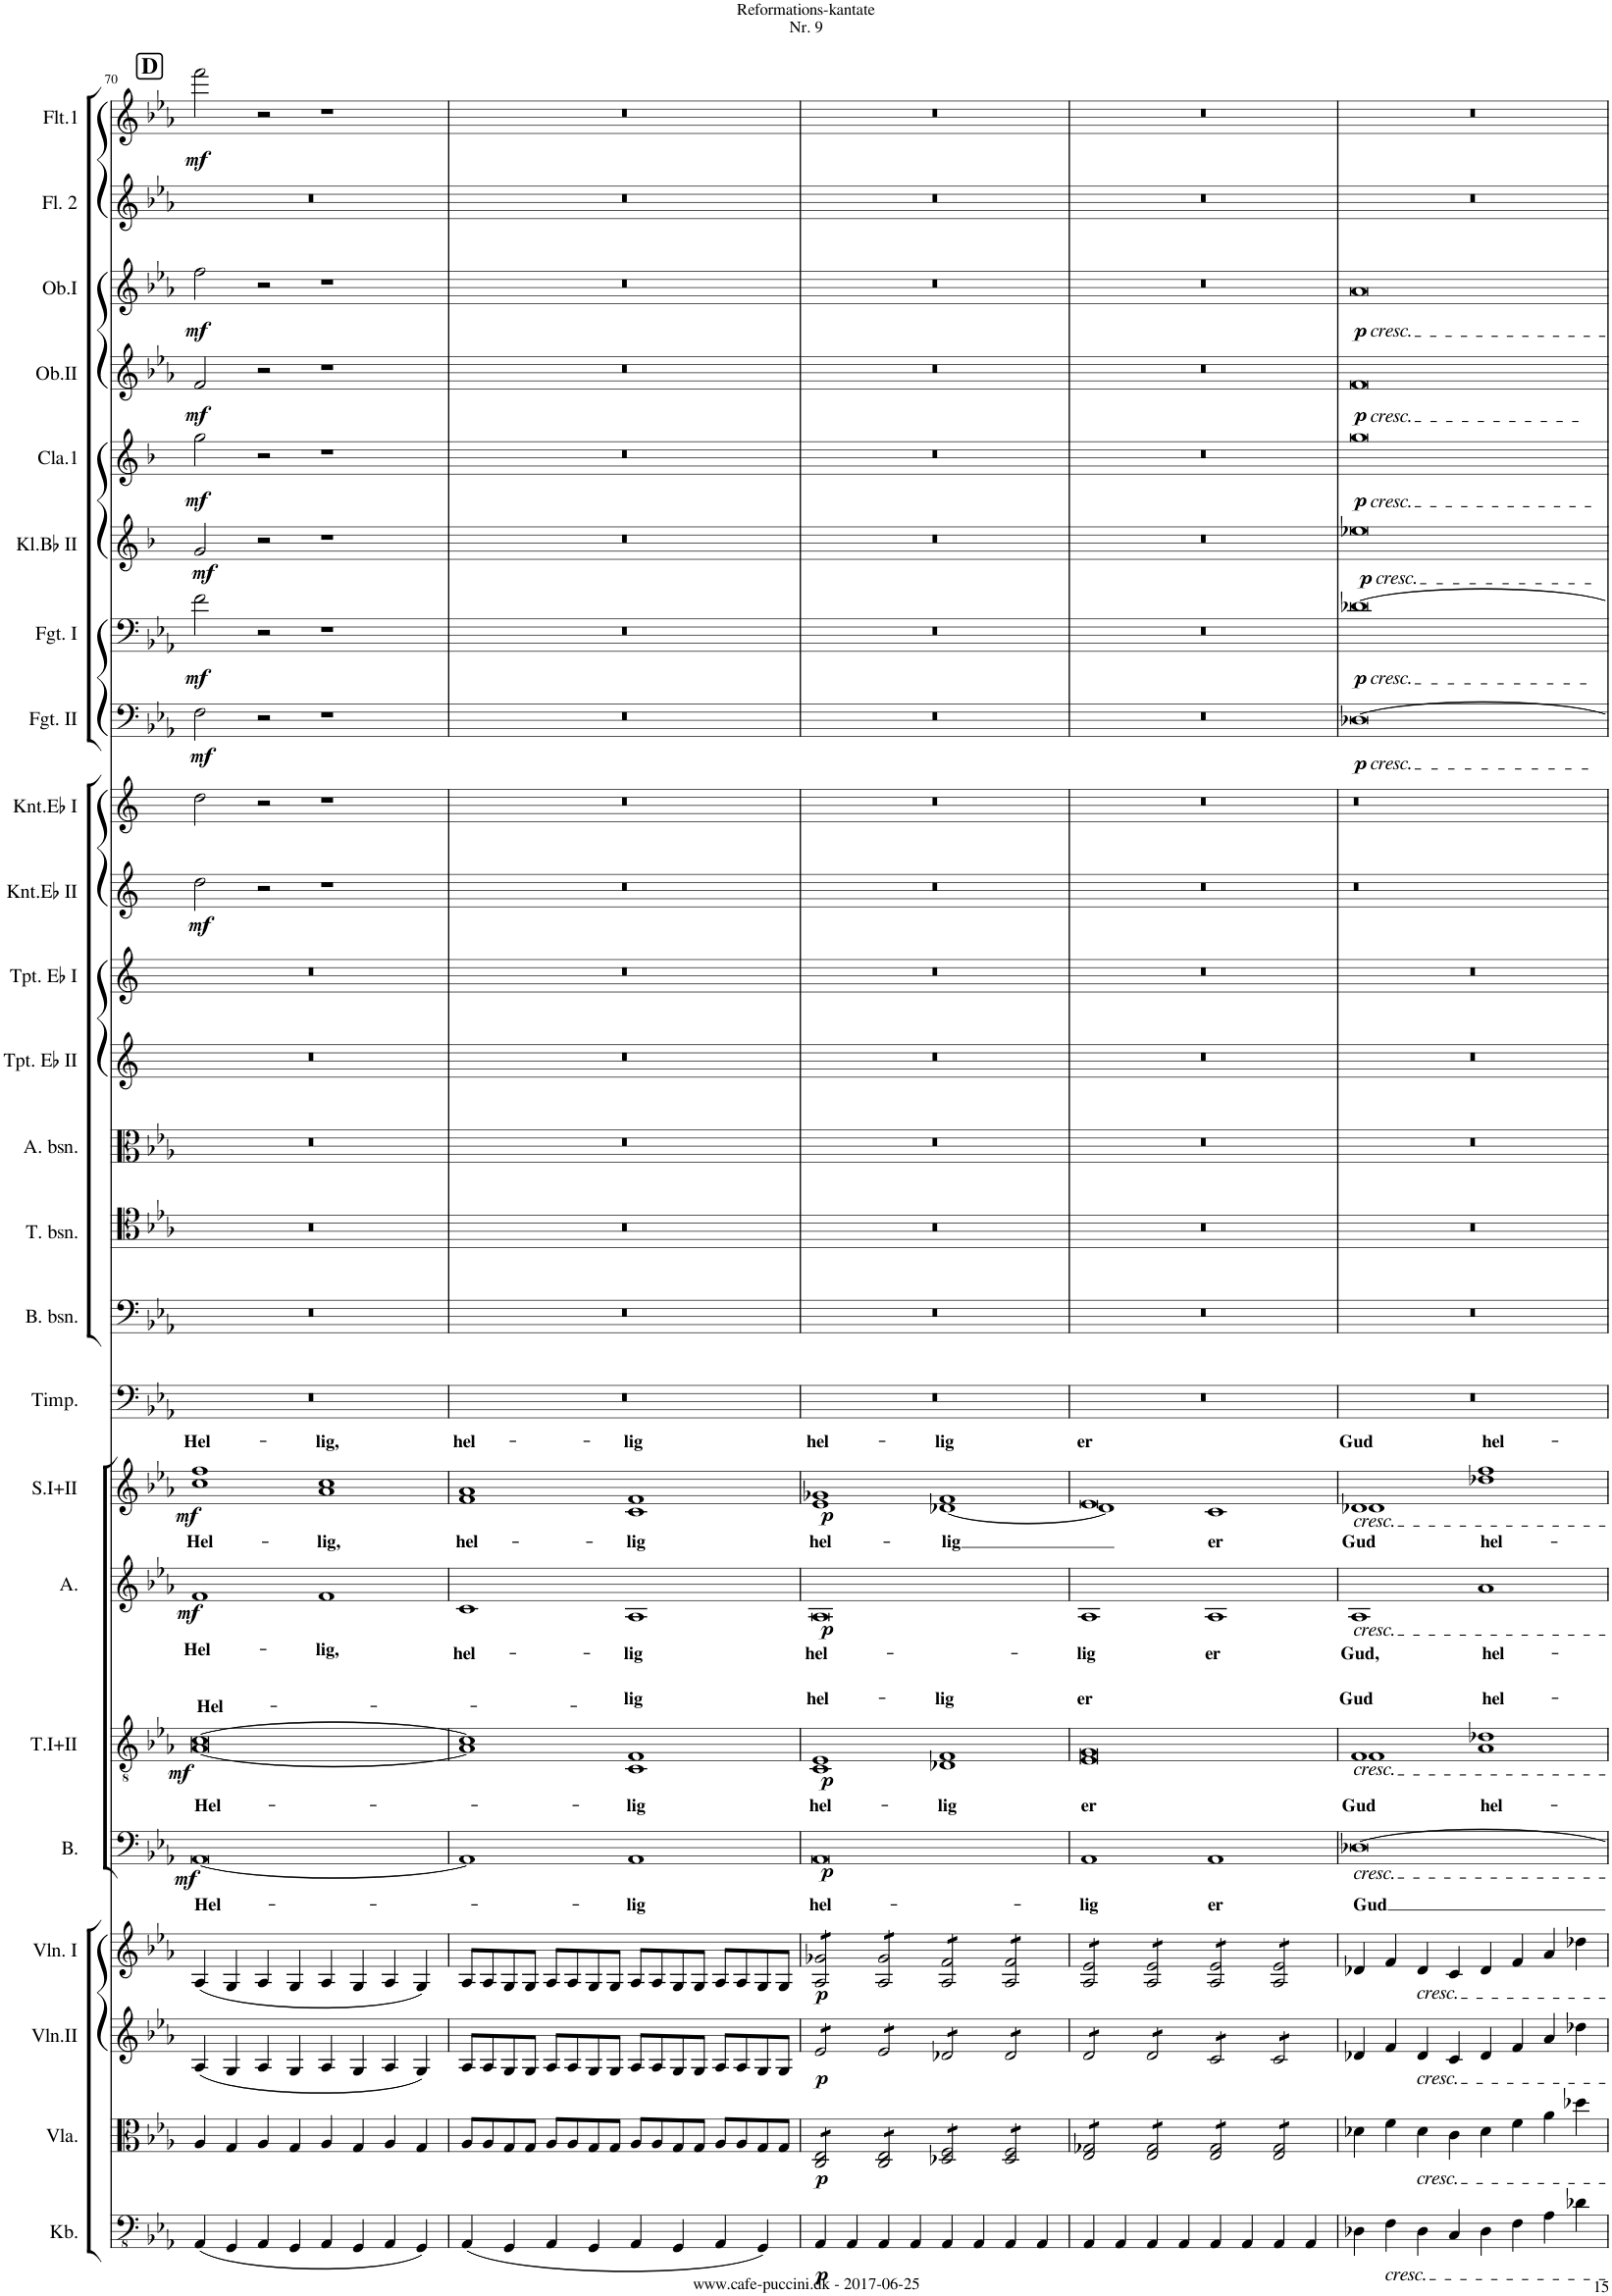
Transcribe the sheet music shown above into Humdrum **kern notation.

**kern	**dynam	**kern	**dynam	**kern	**dynam	**kern	**dynam	**kern	**text	**dynam	**kern	**text	**dynam	**kern	**text	**dynam	**kern	**text	**dynam	**kern	**kern	**kern	**kern	**kern	**kern	**kern	**dynam	**kern	**kern	**dynam	**kern	**dynam	**kern	**dynam	**kern	**dynam	**kern	**dynam	**kern	**dynam	**kern	**kern	**dynam
*part24	*part24	*part23	*part23	*part22	*part22	*part21	*part21	*part20	*part20	*part20	*part19	*part19	*part19	*part18	*part18	*part18	*part17	*part17	*part17	*part16	*part15	*part14	*part13	*part12	*part11	*part10	*part10	*part9	*part8	*part8	*part7	*part7	*part6	*part6	*part5	*part5	*part4	*part4	*part3	*part3	*part2	*part1	*part1
*staff24	*staff24	*staff23	*staff23	*staff22	*staff22	*staff21	*staff21	*staff20	*staff20	*staff20	*staff19	*staff19	*staff19	*staff18	*staff18	*staff18	*staff17	*staff17	*staff17	*staff16	*staff15	*staff14	*staff13	*staff12	*staff11	*staff10	*staff10	*staff9	*staff8	*staff8	*staff7	*staff7	*staff6	*staff6	*staff5	*staff5	*staff4	*staff4	*staff3	*staff3	*staff2	*staff1	*staff1
*I"Kontrabas	*	*I"Viola	*	*I"Violin II	*	*I"Violin I	*	*I"Bas	*	*	*I"Tenor I+II	*	*	*I"Alt	*	*	*I"Sopran I+II	*	*	*I"Timpani	*I"Basbasun	*I"Tenorbasun	*I"Altbasun	*I"Trompet i Eb II	*I"Trompet i Eb I	*I"Kornet i Eb II	*	*I"Kornet i Eb I	*I"Fagot II	*	*I"Fagot I	*	*I"Klarinet i Bb II	*	*I"Clarinetto 1 (Bb)	*	*I"Obo II	*	*I"Obo I	*	*I"Flauto 2	*I"Flauto 1	*
*I'Kb.	*	*I'Vla.	*	*I'Vln.II	*	*I'Vln. I	*	*I'B.	*	*	*I'T.I+II	*	*	*I'A.	*	*	*I'S.I+II	*	*	*I'Timp.	*I'B. bsn.	*I'T. bsn.	*I'A. bsn.	*I'Tpt. Eb II	*I'Tpt. Eb I	*I'Knt.Eb II	*	*I'Knt.Eb I	*I'Fgt. II	*	*I'Fgt. I	*	*I'Kl.Bb II	*	*I'Cla.1	*	*I'Ob.II	*	*I'Ob.I	*	*I'Fl. 2	*I'Flt.1	*
!!LO:PB:g=z
*clefFv4	*	*clefC3	*	*clefG2	*	*clefG2	*	*clefF4	*	*	*clefGv2	*	*	*clefG2	*	*	*clefG2	*	*	*clefF4	*clefF4	*clefC4	*clefC3	*clefG2	*clefG2	*clefG2	*	*clefG2	*clefF4	*	*clefF4	*	*clefG2	*	*clefG2	*	*clefG2	*	*clefG2	*	*clefG2	*clefG2	*
*Trd7c12	*	*	*	*	*	*	*	*	*	*	*	*	*	*	*	*	*	*	*	*	*	*	*	*Trd-2c-3	*Trd-2c-3	*Trd-2c-3	*	*Trd-2c-3	*	*	*	*	*Trd1c2	*	*Trd1c2	*	*	*	*	*	*	*	*
*k[b-e-a-]	*	*k[b-e-a-]	*	*k[b-e-a-]	*	*k[b-e-a-]	*	*k[b-e-a-]	*	*	*k[b-e-a-]	*	*	*k[b-e-a-]	*	*	*k[b-e-a-]	*	*	*k[b-e-a-]	*k[b-e-a-]	*k[b-e-a-]	*k[b-e-a-]	*k[]	*k[]	*k[]	*	*k[]	*k[b-e-a-]	*	*k[b-e-a-]	*	*k[b-]	*	*k[b-]	*	*k[b-e-a-]	*	*k[b-e-a-]	*	*k[b-e-a-]	*k[b-e-a-]	*
*M8/4	*	*M8/4	*	*M8/4	*	*M8/4	*	*M8/4	*	*	*M8/4	*	*	*M8/4	*	*	*M8/4	*	*	*M8/4	*M8/4	*M8/4	*M8/4	*M8/4	*M8/4	*M8/4	*	*M8/4	*M8/4	*	*M8/4	*	*M8/4	*	*M8/4	*	*M8/4	*	*M8/4	*	*M8/4	*M8/4	*
*met(c|)	*	*met(c|)	*	*met(c|)	*	*met(c|)	*	*met(c|)	*	*	*met(c|)	*	*	*met(c|)	*	*	*met(c|)	*	*	*met(c|)	*met(c|)	*met(c|)	*met(c|)	*met(c|)	*met(c|)	*met(c|)	*	*met(c|)	*met(c|)	*	*met(c|)	*	*met(c|)	*	*met(c|)	*	*met(c|)	*	*met(c|)	*	*met(c|)	*met(c|)	*
!!LO:REH:place=s1:a:B:cj:fs=14:t=D
=70	=70	=70	=70	=70	=70	=70	=70	=70	=70	=70	=70	=70	=70	=70	=70	=70	=70	=70	=70	=70	=70	=70	=70	=70	=70	=70	=70	=70	=70	=70	=70	=70	=70	=70	=70	=70	=70	=70	=70	=70	=70	=70	=70
!	!	!	!	!	!	!	!	!	!LO:LY:b	!	!	!LO:LY:a	!	!	!	!	!	!	!	!	!	!	!	!	!	!	!	!	!	!	!	!	!	!	!	!	!	!	!	!	!	!	!
*	*	*	*	*	*	*	*	*	*	*	*^	*	*	*	*	*	*	*	*	*	*	*	*	*	*	*	*	*	*	*	*	*	*	*	*	*	*	*	*	*	*	*	*
!	!	!	!	!	!	!	!	!	!	!	!	!	!LO:LY:b	!	!	!LO:LY:b	!	!	!LO:LY:a	!	!	!	!	!	!	!	!	!	!	!	!	!	!	!	!	!	!	!	!	!	!	!	!	!
*	*	*	*	*	*	*	*	*	*	*	*	*	*	*	*	*	*	*^	*	*	*	*	*	*	*	*	*	*	*	*	*	*	*	*	*	*	*	*	*	*	*	*	*	*
!	!	!	!	!	!	!	!	!	!	!LO:DY:b	!	!	!	!LO:DY:b	!	!	!LO:DY:b	!	!	!LO:LY:b	!LO:DY:b	!	!	!	!	!	!	!	!LO:DY:b	!	!	!LO:DY:b	!	!LO:DY:b	!	!LO:DY:b	!	!LO:DY:b	!	!LO:DY:b	!	!LO:DY:b	!	!	!LO:DY:b
(4AAA-/	.	4A-/	.	(4A-/	.	(4A-/	.	[0AA-	Hel-	mf	[0c	[0A-	Hel-	mf	1f	Hel-	mf	1ff	1cc	Hel-	mf	0r	0r	0r	0r	0r	0r	2dd\	mf	2dd\	2F\	mf	2f\	mf	2g/	mf	2gg\	mf	2f/	mf	2ff\	mf	0r	2fff\	mf
4GGG/	.	4G/	.	4G/	.	4G/	.	.	.	.	.	.	.	.	.	.	.	.	.	.	.	.	.	.	.	.	.	.	.	.	.	.	.	.	.	.	.	.	.	.	.	.	.	.	.
4AAA-/	.	4A-/	.	4A-/	.	4A-/	.	.	.	.	.	.	.	.	.	.	.	.	.	.	.	.	.	.	.	.	.	2r	.	2r	2r	.	2r	.	2r	.	2r	.	2r	.	2r	.	.	2r	.
4GGG/	.	4G/	.	4G/	.	4G/	.	.	.	.	.	.	.	.	.	.	.	.	.	.	.	.	.	.	.	.	.	.	.	.	.	.	.	.	.	.	.	.	.	.	.	.	.	.	.
!	!	!	!	!	!	!	!	!	!	!	!	!	!	!	!	!LO:LY:b	!	!	!	!LO:LY:a	!	!	!	!	!	!	!	!	!	!	!	!	!	!	!	!	!	!	!	!	!	!	!	!	!
!	!	!	!	!	!	!	!	!	!	!	!	!	!	!	!	!	!	!	!	!LO:LY:b	!	!	!	!	!	!	!	!	!	!	!	!	!	!	!	!	!	!	!	!	!	!	!	!	!
4AAA-/	.	4A-/	.	4A-/	.	4A-/	.	.	.	.	.	.	.	.	1f	-lig,	.	1cc	1a-	-lig,	.	.	.	.	.	.	.	1r	.	1r	1r	.	1r	.	1r	.	1r	.	1r	.	1r	.	.	1r	.
4GGG/	.	4G/	.	4G/	.	4G/	.	.	.	.	.	.	.	.	.	.	.	.	.	.	.	.	.	.	.	.	.	.	.	.	.	.	.	.	.	.	.	.	.	.	.	.	.	.	.
4AAA-/	.	4A-/	.	4A-/	.	4A-/	.	.	.	.	.	.	.	.	.	.	.	.	.	.	.	.	.	.	.	.	.	.	.	.	.	.	.	.	.	.	.	.	.	.	.	.	.	.	.
4GGG/)	.	4G/	.	4G/)	.	4G/)	.	.	.	.	.	.	.	.	.	.	.	.	.	.	.	.	.	.	.	.	.	.	.	.	.	.	.	.	.	.	.	.	.	.	.	.	.	.	.
=71	=71	=71	=71	=71	=71	=71	=71	=71	=71	=71	=71	=71	=71	=71	=71	=71	=71	=71	=71	=71	=71	=71	=71	=71	=71	=71	=71	=71	=71	=71	=71	=71	=71	=71	=71	=71	=71	=71	=71	=71	=71	=71	=71	=71	=71
!	!	!	!	!	!	!	!	!	!	!	!	!	!	!	!	!LO:LY:b	!	!	!	!LO:LY:a	!	!	!	!	!	!	!	!	!	!	!	!	!	!	!	!	!	!	!	!	!	!	!	!	!
!	!	!	!	!	!	!	!	!	!	!	!	!	!	!	!	!	!	!	!	!LO:LY:b	!	!	!	!	!	!	!	!	!	!	!	!	!	!	!	!	!	!	!	!	!	!	!	!	!
(4AAA-/	.	8A-/L	.	8A-/L	.	8A-/L	.	1AA-]	.	.	1c]	1A-]	.	.	1c	hel-	.	1a-	1f	hel-	.	0r	0r	0r	0r	0r	0r	0r	.	0r	0r	.	0r	.	0r	.	0r	.	0r	.	0r	.	0r	0r	.
.	.	8A-/	.	8A-/	.	8A-/	.	.	.	.	.	.	.	.	.	.	.	.	.	.	.	.	.	.	.	.	.	.	.	.	.	.	.	.	.	.	.	.	.	.	.	.	.	.	.
4GGG/	.	8G/	.	8G/	.	8G/	.	.	.	.	.	.	.	.	.	.	.	.	.	.	.	.	.	.	.	.	.	.	.	.	.	.	.	.	.	.	.	.	.	.	.	.	.	.	.
.	.	8G/J	.	8G/J	.	8G/J	.	.	.	.	.	.	.	.	.	.	.	.	.	.	.	.	.	.	.	.	.	.	.	.	.	.	.	.	.	.	.	.	.	.	.	.	.	.	.
4AAA-/	.	8A-/L	.	8A-/L	.	8A-/L	.	.	.	.	.	.	.	.	.	.	.	.	.	.	.	.	.	.	.	.	.	.	.	.	.	.	.	.	.	.	.	.	.	.	.	.	.	.	.
.	.	8A-/	.	8A-/	.	8A-/	.	.	.	.	.	.	.	.	.	.	.	.	.	.	.	.	.	.	.	.	.	.	.	.	.	.	.	.	.	.	.	.	.	.	.	.	.	.	.
4GGG/	.	8G/	.	8G/	.	8G/	.	.	.	.	.	.	.	.	.	.	.	.	.	.	.	.	.	.	.	.	.	.	.	.	.	.	.	.	.	.	.	.	.	.	.	.	.	.	.
.	.	8G/J	.	8G/J	.	8G/J	.	.	.	.	.	.	.	.	.	.	.	.	.	.	.	.	.	.	.	.	.	.	.	.	.	.	.	.	.	.	.	.	.	.	.	.	.	.	.
!	!	!	!	!	!	!	!	!	!LO:LY:b	!	!	!	!LO:LY:a	!	!	!	!	!	!	!	!	!	!	!	!	!	!	!	!	!	!	!	!	!	!	!	!	!	!	!	!	!	!	!	!
!	!	!	!	!	!	!	!	!	!	!	!	!	!LO:LY:b	!	!	!LO:LY:b	!	!	!	!LO:LY:a	!	!	!	!	!	!	!	!	!	!	!	!	!	!	!	!	!	!	!	!	!	!	!	!	!
!	!	!	!	!	!	!	!	!	!	!	!	!	!	!	!	!	!	!	!	!LO:LY:b	!	!	!	!	!	!	!	!	!	!	!	!	!	!	!	!	!	!	!	!	!	!	!	!	!
4AAA-/	.	8A-/L	.	8A-/L	.	8A-/L	.	1AA-	-lig	.	1F	1C	-lig	.	1A-	-lig	.	1f	1c	-lig	.	.	.	.	.	.	.	.	.	.	.	.	.	.	.	.	.	.	.	.	.	.	.	.	.
.	.	8A-/	.	8A-/	.	8A-/	.	.	.	.	.	.	.	.	.	.	.	.	.	.	.	.	.	.	.	.	.	.	.	.	.	.	.	.	.	.	.	.	.	.	.	.	.	.	.
4GGG/	.	8G/	.	8G/	.	8G/	.	.	.	.	.	.	.	.	.	.	.	.	.	.	.	.	.	.	.	.	.	.	.	.	.	.	.	.	.	.	.	.	.	.	.	.	.	.	.
.	.	8G/J	.	8G/J	.	8G/J	.	.	.	.	.	.	.	.	.	.	.	.	.	.	.	.	.	.	.	.	.	.	.	.	.	.	.	.	.	.	.	.	.	.	.	.	.	.	.
4AAA-/	.	8A-/L	.	8A-/L	.	8A-/L	.	.	.	.	.	.	.	.	.	.	.	.	.	.	.	.	.	.	.	.	.	.	.	.	.	.	.	.	.	.	.	.	.	.	.	.	.	.	.
.	.	8A-/	.	8A-/	.	8A-/	.	.	.	.	.	.	.	.	.	.	.	.	.	.	.	.	.	.	.	.	.	.	.	.	.	.	.	.	.	.	.	.	.	.	.	.	.	.	.
4GGG/)	.	8G/	.	8G/	.	8G/	.	.	.	.	.	.	.	.	.	.	.	.	.	.	.	.	.	.	.	.	.	.	.	.	.	.	.	.	.	.	.	.	.	.	.	.	.	.	.
.	.	8G/J	.	8G/J	.	8G/J	.	.	.	.	.	.	.	.	.	.	.	.	.	.	.	.	.	.	.	.	.	.	.	.	.	.	.	.	.	.	.	.	.	.	.	.	.	.	.
=72	=72	=72	=72	=72	=72	=72	=72	=72	=72	=72	=72	=72	=72	=72	=72	=72	=72	=72	=72	=72	=72	=72	=72	=72	=72	=72	=72	=72	=72	=72	=72	=72	=72	=72	=72	=72	=72	=72	=72	=72	=72	=72	=72	=72	=72
!	!	!	!	!	!	!	!	!	!LO:LY:b	!	!	!	!LO:LY:a	!	!	!	!	!	!	!	!	!	!	!	!	!	!	!	!	!	!	!	!	!	!	!	!	!	!	!	!	!	!	!	!
!	!	!	!	!	!	!	!	!	!	!	!	!	!LO:LY:b	!	!	!LO:LY:b	!	!	!	!LO:LY:a	!	!	!	!	!	!	!	!	!	!	!	!	!	!	!	!	!	!	!	!	!	!	!	!	!
!	!LO:DY:b	!	!LO:DY:b	!	!LO:DY:b	!	!LO:DY:b	!	!	!LO:DY:b	!	!	!	!LO:DY:b	!	!	!LO:DY:b	!	!	!LO:LY:b	!LO:DY:b	!	!	!	!	!	!	!	!	!	!	!	!	!	!	!	!	!	!	!	!	!	!	!	!
*	*	*tremolo	*	*	*	*	*	*	*	*	*	*	*	*	*	*	*	*	*	*	*	*	*	*	*	*	*	*	*	*	*	*	*	*	*	*	*	*	*	*	*	*	*	*	*
*	*	*	*	*tremolo	*	*	*	*	*	*	*	*	*	*	*	*	*	*	*	*	*	*	*	*	*	*	*	*	*	*	*	*	*	*	*	*	*	*	*	*	*	*	*	*	*
*	*	*	*	*	*	*tremolo	*	*	*	*	*	*	*	*	*	*	*	*	*	*	*	*	*	*	*	*	*	*	*	*	*	*	*	*	*	*	*	*	*	*	*	*	*	*	*
4AAA-/	p	8C/ 8E-/L	p	8e-/L	p	8A-/ 8g-X/L	p	0AA-	hel-	p	1E-	1C	hel-	p	0A-	hel-	p	1g-X	1e-	hel-	p	0r	0r	0r	0r	0r	0r	0r	.	0r	0r	.	0r	.	0r	.	0r	.	0r	.	0r	.	0r	0r	.
.	.	8C/ 8E-/	.	8e-/	.	8A-/ 8g-X/	.	.	.	.	.	.	.	.	.	.	.	.	.	.	.	.	.	.	.	.	.	.	.	.	.	.	.	.	.	.	.	.	.	.	.	.	.	.	.
4AAA-/	.	8C/ 8E-/	.	8e-/	.	8A-/ 8g-X/	.	.	.	.	.	.	.	.	.	.	.	.	.	.	.	.	.	.	.	.	.	.	.	.	.	.	.	.	.	.	.	.	.	.	.	.	.	.	.
.	.	8C/ 8E-/J	.	8e-/J	.	8A-/ 8g-X/J	.	.	.	.	.	.	.	.	.	.	.	.	.	.	.	.	.	.	.	.	.	.	.	.	.	.	.	.	.	.	.	.	.	.	.	.	.	.	.
4AAA-/	.	8C/ 8E-/L	.	8e-/L	.	8A-/ 8g-/L	.	.	.	.	.	.	.	.	.	.	.	.	.	.	.	.	.	.	.	.	.	.	.	.	.	.	.	.	.	.	.	.	.	.	.	.	.	.	.
.	.	8C/ 8E-/	.	8e-/	.	8A-/ 8g-/	.	.	.	.	.	.	.	.	.	.	.	.	.	.	.	.	.	.	.	.	.	.	.	.	.	.	.	.	.	.	.	.	.	.	.	.	.	.	.
4AAA-/	.	8C/ 8E-/	.	8e-/	.	8A-/ 8g-/	.	.	.	.	.	.	.	.	.	.	.	.	.	.	.	.	.	.	.	.	.	.	.	.	.	.	.	.	.	.	.	.	.	.	.	.	.	.	.
.	.	8C/ 8E-/J	.	8e-/J	.	8A-/ 8g-/J	.	.	.	.	.	.	.	.	.	.	.	.	.	.	.	.	.	.	.	.	.	.	.	.	.	.	.	.	.	.	.	.	.	.	.	.	.	.	.
!	!	!	!	!	!	!	!	!	!	!	!	!	!LO:LY:a	!	!	!	!	!	!	!	!	!	!	!	!	!	!	!	!	!	!	!	!	!	!	!	!	!	!	!	!	!	!	!	!
!	!	!	!	!	!	!	!	!	!	!	!	!	!LO:LY:b	!	!	!	!	!	!	!LO:LY:a	!	!	!	!	!	!	!	!	!	!	!	!	!	!	!	!	!	!	!	!	!	!	!	!	!
!	!	!	!	!	!	!	!	!	!	!	!	!	!	!	!	!	!	!	!	!LO:LY:b	!	!	!	!	!	!	!	!	!	!	!	!	!	!	!	!	!	!	!	!	!	!	!	!	!
4AAA-/	.	8D-X/ 8F/L	.	8d-X/L	.	8A-/ 8f/L	.	.	.	.	1F	1D-X	-lig	.	.	.	.	1f	[1d-X	-lig	.	.	.	.	.	.	.	.	.	.	.	.	.	.	.	.	.	.	.	.	.	.	.	.	.
.	.	8D-X/ 8F/	.	8d-X/	.	8A-/ 8f/	.	.	.	.	.	.	.	.	.	.	.	.	.	.	.	.	.	.	.	.	.	.	.	.	.	.	.	.	.	.	.	.	.	.	.	.	.	.	.
4AAA-/	.	8D-X/ 8F/	.	8d-X/	.	8A-/ 8f/	.	.	.	.	.	.	.	.	.	.	.	.	.	.	.	.	.	.	.	.	.	.	.	.	.	.	.	.	.	.	.	.	.	.	.	.	.	.	.
.	.	8D-X/ 8F/J	.	8d-X/J	.	8A-/ 8f/J	.	.	.	.	.	.	.	.	.	.	.	.	.	.	.	.	.	.	.	.	.	.	.	.	.	.	.	.	.	.	.	.	.	.	.	.	.	.	.
4AAA-/	.	8D-/ 8F/L	.	8d-/L	.	8A-/ 8f/L	.	.	.	.	.	.	.	.	.	.	.	.	.	.	.	.	.	.	.	.	.	.	.	.	.	.	.	.	.	.	.	.	.	.	.	.	.	.	.
.	.	8D-/ 8F/	.	8d-/	.	8A-/ 8f/	.	.	.	.	.	.	.	.	.	.	.	.	.	.	.	.	.	.	.	.	.	.	.	.	.	.	.	.	.	.	.	.	.	.	.	.	.	.	.
4AAA-/	.	8D-/ 8F/	.	8d-/	.	8A-/ 8f/	.	.	.	.	.	.	.	.	.	.	.	.	.	.	.	.	.	.	.	.	.	.	.	.	.	.	.	.	.	.	.	.	.	.	.	.	.	.	.
.	.	8D-/ 8F/J	.	8d-/J	.	8A-/ 8f/J	.	.	.	.	.	.	.	.	.	.	.	.	.	.	.	.	.	.	.	.	.	.	.	.	.	.	.	.	.	.	.	.	.	.	.	.	.	.	.
=73	=73	=73	=73	=73	=73	=73	=73	=73	=73	=73	=73	=73	=73	=73	=73	=73	=73	=73	=73	=73	=73	=73	=73	=73	=73	=73	=73	=73	=73	=73	=73	=73	=73	=73	=73	=73	=73	=73	=73	=73	=73	=73	=73	=73	=73
!	!	!	!	!	!	!	!	!	!LO:LY:b	!	!	!	!LO:LY:a	!	!	!	!	!	!	!	!	!	!	!	!	!	!	!	!	!	!	!	!	!	!	!	!	!	!	!	!	!	!	!	!
!	!	!	!	!	!	!	!	!	!	!	!	!	!LO:LY:b	!	!	!LO:LY:b	!	!	!	!LO:LY:a	!	!	!	!	!	!	!	!	!	!	!	!	!	!	!	!	!	!	!	!	!	!	!	!	!
4AAA-/	.	8E-/ 8G-X/L	.	8d/L	.	8A-/ 8e-/L	.	1AA-	-lig	.	0G	0E-	er	.	1A-	-lig	.	0e-	1d-]	er	.	0r	0r	0r	0r	0r	0r	0r	.	0r	0r	.	0r	.	0r	.	0r	.	0r	.	0r	.	0r	0r	.
.	.	8E-/ 8G-X/	.	8d/	.	8A-/ 8e-/	.	.	.	.	.	.	.	.	.	.	.	.	.	.	.	.	.	.	.	.	.	.	.	.	.	.	.	.	.	.	.	.	.	.	.	.	.	.	.
4AAA-/	.	8E-/ 8G-X/	.	8d/	.	8A-/ 8e-/	.	.	.	.	.	.	.	.	.	.	.	.	.	.	.	.	.	.	.	.	.	.	.	.	.	.	.	.	.	.	.	.	.	.	.	.	.	.	.
.	.	8E-/ 8G-X/J	.	8d/J	.	8A-/ 8e-/J	.	.	.	.	.	.	.	.	.	.	.	.	.	.	.	.	.	.	.	.	.	.	.	.	.	.	.	.	.	.	.	.	.	.	.	.	.	.	.
4AAA-/	.	8E-/ 8G-/L	.	8d/L	.	8A-/ 8e-/L	.	.	.	.	.	.	.	.	.	.	.	.	.	.	.	.	.	.	.	.	.	.	.	.	.	.	.	.	.	.	.	.	.	.	.	.	.	.	.
.	.	8E-/ 8G-/	.	8d/	.	8A-/ 8e-/	.	.	.	.	.	.	.	.	.	.	.	.	.	.	.	.	.	.	.	.	.	.	.	.	.	.	.	.	.	.	.	.	.	.	.	.	.	.	.
4AAA-/	.	8E-/ 8G-/	.	8d/	.	8A-/ 8e-/	.	.	.	.	.	.	.	.	.	.	.	.	.	.	.	.	.	.	.	.	.	.	.	.	.	.	.	.	.	.	.	.	.	.	.	.	.	.	.
.	.	8E-/ 8G-/J	.	8d/J	.	8A-/ 8e-/J	.	.	.	.	.	.	.	.	.	.	.	.	.	.	.	.	.	.	.	.	.	.	.	.	.	.	.	.	.	.	.	.	.	.	.	.	.	.	.
!	!	!	!	!	!	!	!	!	!LO:LY:b	!	!	!	!	!	!	!LO:LY:b	!	!	!	!LO:LY:b	!	!	!	!	!	!	!	!	!	!	!	!	!	!	!	!	!	!	!	!	!	!	!	!	!
4AAA-/	.	8E-/ 8G-/L	.	8c/L	.	8A-/ 8e-/L	.	1AA-	er	.	.	.	.	.	1A-	er	.	.	1c	er	.	.	.	.	.	.	.	.	.	.	.	.	.	.	.	.	.	.	.	.	.	.	.	.	.
.	.	8E-/ 8G-/	.	8c/	.	8A-/ 8e-/	.	.	.	.	.	.	.	.	.	.	.	.	.	.	.	.	.	.	.	.	.	.	.	.	.	.	.	.	.	.	.	.	.	.	.	.	.	.	.
4AAA-/	.	8E-/ 8G-/	.	8c/	.	8A-/ 8e-/	.	.	.	.	.	.	.	.	.	.	.	.	.	.	.	.	.	.	.	.	.	.	.	.	.	.	.	.	.	.	.	.	.	.	.	.	.	.	.
.	.	8E-/ 8G-/J	.	8c/J	.	8A-/ 8e-/J	.	.	.	.	.	.	.	.	.	.	.	.	.	.	.	.	.	.	.	.	.	.	.	.	.	.	.	.	.	.	.	.	.	.	.	.	.	.	.
4AAA-/	.	8E-/ 8G-/L	.	8c/L	.	8A-/ 8e-/L	.	.	.	.	.	.	.	.	.	.	.	.	.	.	.	.	.	.	.	.	.	.	.	.	.	.	.	.	.	.	.	.	.	.	.	.	.	.	.
.	.	8E-/ 8G-/	.	8c/	.	8A-/ 8e-/	.	.	.	.	.	.	.	.	.	.	.	.	.	.	.	.	.	.	.	.	.	.	.	.	.	.	.	.	.	.	.	.	.	.	.	.	.	.	.
4AAA-/	.	8E-/ 8G-/	.	8c/	.	8A-/ 8e-/	.	.	.	.	.	.	.	.	.	.	.	.	.	.	.	.	.	.	.	.	.	.	.	.	.	.	.	.	.	.	.	.	.	.	.	.	.	.	.
.	.	8E-/ 8G-/J	.	8c/J	.	8A-/ 8e-/J	.	.	.	.	.	.	.	.	.	.	.	.	.	.	.	.	.	.	.	.	.	.	.	.	.	.	.	.	.	.	.	.	.	.	.	.	.	.	.
*	*	*	*	*	*	*Xtremolo	*	*	*	*	*	*	*	*	*	*	*	*	*	*	*	*	*	*	*	*	*	*	*	*	*	*	*	*	*	*	*	*	*	*	*	*	*	*	*
*	*	*	*	*Xtremolo	*	*	*	*	*	*	*	*	*	*	*	*	*	*	*	*	*	*	*	*	*	*	*	*	*	*	*	*	*	*	*	*	*	*	*	*	*	*	*	*	*
*	*	*Xtremolo	*	*	*	*	*	*	*	*	*	*	*	*	*	*	*	*	*	*	*	*	*	*	*	*	*	*	*	*	*	*	*	*	*	*	*	*	*	*	*	*	*	*	*
=74	=74	=74	=74	=74	=74	=74	=74	=74	=74	=74	=74	=74	=74	=74	=74	=74	=74	=74	=74	=74	=74	=74	=74	=74	=74	=74	=74	=74	=74	=74	=74	=74	=74	=74	=74	=74	=74	=74	=74	=74	=74	=74	=74	=74	=74
!	!	!	!	!	!	!	!	!	!	!	!	!	!	!	!	!	!	!	!	!	!	!	!	!	!	!	!	!	!	!	!	!	!	!	!	!	!	!	!	!	!LO:TX:b:i:t=cresc.	!	!	!	!
!	!	!	!	!	!	!	!	!	!	!	!	!	!	!	!	!	!	!	!	!	!	!	!	!	!	!	!	!	!	!	!	!	!	!	!	!	!	!	!LO:TX:b:i:t=cresc.	!	!	!	!	!	!
!	!	!	!	!	!	!	!	!	!	!	!	!	!	!	!	!	!	!	!	!	!	!	!	!	!	!	!	!	!	!	!	!	!	!	!	!	!LO:TX:b:i:t=cresc.	!	!	!	!	!	!	!	!
!	!	!	!	!	!	!	!	!	!	!	!	!	!	!	!	!	!	!	!	!	!	!	!	!	!	!	!	!	!	!	!	!	!	!	!LO:TX:b:i:t=cresc.	!	!	!	!	!	!	!	!	!	!
!	!	!	!	!	!	!	!	!	!	!	!	!	!	!	!	!	!	!	!	!	!	!	!	!	!	!	!	!	!	!	!	!	!LO:TX:b:i:t=cresc.	!	!	!	!	!	!	!	!	!	!	!	!
!	!	!	!	!	!	!	!	!	!	!	!	!	!	!	!	!	!	!	!	!	!	!	!	!	!	!	!	!	!	!	!LO:TX:b:i:t=cresc.	!	!	!	!	!	!	!	!	!	!	!	!	!	!
!	!	!	!	!	!	!	!	!	!	!	!	!	!	!	!	!	!	!LO:TX:b:i:t=cresc.	!	!	!	!	!	!	!	!	!	!	!	!	!	!	!	!	!	!	!	!	!	!	!	!	!	!	!
!	!	!	!	!	!	!	!	!	!	!	!	!	!	!	!LO:TX:b:i:t=cresc.	!	!	!	!	!	!	!	!	!	!	!	!	!	!	!	!	!	!	!	!	!	!	!	!	!	!	!	!	!	!
!	!	!	!	!	!	!	!	!	!	!	!LO:TX:b:i:t=cresc.	!	!	!	!	!	!	!	!	!	!	!	!	!	!	!	!	!	!	!	!	!	!	!	!	!	!	!	!	!	!	!	!	!	!
!	!	!	!	!	!	!	!	!LO:TX:b:i:t=cresc.	!	!	!	!	!	!	!	!	!	!	!	!	!	!	!	!	!	!	!	!	!	!	!	!	!	!	!	!	!	!	!	!	!	!	!	!	!
!	!	!	!	!	!	!	!	!	!LO:LY:b	!	!	!	!LO:LY:a	!	!	!	!	!	!	!	!	!	!	!	!	!	!	!	!	!	!	!	!	!	!	!	!	!	!	!	!	!	!	!	!
!	!	!	!	!	!	!	!	!	!	!	!	!	!LO:LY:b	!	!	!LO:LY:b	!	!	!	!LO:LY:a	!	!	!	!	!	!	!	!	!	!	!	!	!	!	!	!	!	!	!	!	!	!	!	!	!
!	!	!	!	!	!	!	!	!	!	!	!	!	!	!	!	!	!	!	!	!LO:LY:b	!	!	!	!	!	!	!	!	!	!	!	!LO:DY:b	!	!LO:DY:b	!	!LO:DY:b	!	!LO:DY:b	!	!LO:DY:b	!	!LO:DY:b	!	!	!
4DD-X\	.	4d-X\	.	4d-X/	.	4d-X/	.	[0D-X	Gud	.	1F	1F	Gud	.	1A-	Gud,	.	1d-X	1d-	Gud	.	0r	0r	0r	0r	0r	0r	0r	.	0r	[0D-X	p	[0d-X	p	0ee-X	p	0gg	p	0f	p	0a-	p	0r	0r	.
!LO:TX:b:i:t=cresc.	!	!	!	!	!	!	!	!	!	!	!	!	!	!	!	!	!	!	!	!	!	!	!	!	!	!	!	!	!	!	!	!	!	!	!	!	!	!	!	!	!	!	!	!	!
4FF\	.	4f\	.	4f/	.	4f/	.	.	.	.	.	.	.	.	.	.	.	.	.	.	.	.	.	.	.	.	.	.	.	.	.	.	.	.	.	.	.	.	.	.	.	.	.	.	.
!	!	!	!	!	!	!LO:TX:b:i:t=cresc.	!	!	!	!	!	!	!	!	!	!	!	!	!	!	!	!	!	!	!	!	!	!	!	!	!	!	!	!	!	!	!	!	!	!	!	!	!	!	!
!	!	!	!	!LO:TX:b:i:t=cresc.	!	!	!	!	!	!	!	!	!	!	!	!	!	!	!	!	!	!	!	!	!	!	!	!	!	!	!	!	!	!	!	!	!	!	!	!	!	!	!	!	!
!	!	!LO:TX:b:i:t=cresc.	!	!	!	!	!	!	!	!	!	!	!	!	!	!	!	!	!	!	!	!	!	!	!	!	!	!	!	!	!	!	!	!	!	!	!	!	!	!	!	!	!	!	!
4DD-\	.	4d-\	.	4d-/	.	4d-/	.	.	.	.	.	.	.	.	.	.	.	.	.	.	.	.	.	.	.	.	.	.	.	.	.	.	.	.	.	.	.	.	.	.	.	.	.	.	.
4CC/	.	4c\	.	4c/	.	4c/	.	.	.	.	.	.	.	.	.	.	.	.	.	.	.	.	.	.	.	.	.	.	.	.	.	.	.	.	.	.	.	.	.	.	.	.	.	.	.
!	!	!	!	!	!	!	!	!	!	!	!	!	!LO:LY:a	!	!	!	!	!	!	!	!	!	!	!	!	!	!	!	!	!	!	!	!	!	!	!	!	!	!	!	!	!	!	!	!
!	!	!	!	!	!	!	!	!	!	!	!	!	!LO:LY:b	!	!	!LO:LY:b	!	!	!	!LO:LY:a	!	!	!	!	!	!	!	!	!	!	!	!	!	!	!	!	!	!	!	!	!	!	!	!	!
!	!	!	!	!	!	!	!	!	!	!	!	!	!	!	!	!	!	!	!	!LO:LY:b	!	!	!	!	!	!	!	!	!	!	!	!	!	!	!	!	!	!	!	!	!	!	!	!	!
4DD-\	.	4d-\	.	4d-/	.	4d-/	.	.	.	.	1d-X	1A-	hel-	.	1a-	hel-	.	1ff	1dd-X	hel-	.	.	.	.	.	.	.	.	.	.	.	.	.	.	.	.	.	.	.	.	.	.	.	.	.
4FF\	.	4f\	.	4f/	.	4f/	.	.	.	.	.	.	.	.	.	.	.	.	.	.	.	.	.	.	.	.	.	.	.	.	.	.	.	.	.	.	.	.	.	.	.	.	.	.	.
4AA-\	.	4a-\	.	4a-/	.	4a-/	.	.	.	.	.	.	.	.	.	.	.	.	.	.	.	.	.	.	.	.	.	.	.	.	.	.	.	.	.	.	.	.	.	.	.	.	.	.	.
4D-X\	.	4dd-X\	.	4dd-X\	.	4dd-X\	.	.	.	.	.	.	.	.	.	.	.	.	.	.	.	.	.	.	.	.	.	.	.	.	.	.	.	.	.	.	.	.	.	.	.	.	.	.	.
*	*	*	*	*	*	*	*	*	*	*	*v	*v	*	*	*	*	*	*v	*v	*	*	*	*	*	*	*	*	*	*	*	*	*	*	*	*	*	*	*	*	*	*	*	*	*	*
=	=	=	=	=	=	=	=	=	=	=	=	=	=	=	=	=	=	=	=	=	=	=	=	=	=	=	=	=	=	=	=	=	=	=	=	=	=	=	=	=	=	=	=
*-	*-	*-	*-	*-	*-	*-	*-	*-	*-	*-	*-	*-	*-	*-	*-	*-	*-	*-	*-	*-	*-	*-	*-	*-	*-	*-	*-	*-	*-	*-	*-	*-	*-	*-	*-	*-	*-	*-	*-	*-	*-	*-	*-
